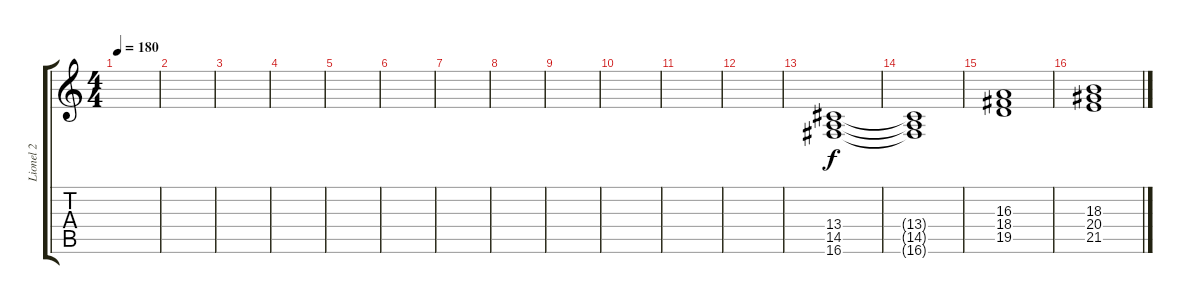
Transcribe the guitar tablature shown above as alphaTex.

\track ("Lionel 2" "Lionel 2") {instrument stringensemble1}
\staff {score tabs}
\tuning (D4 A3 F3 C3 G2 D2) {hide}
\ts (4 4)
\tempo 180
\clef g2
\ks c
|
|
|
|
|
|
|
|
|
|
|
|
(13.4 14.5 16.6).1 |
(13.4{t} 14.5{t} 16.6{t}).1 |
(16.3 18.4 19.5).1 |
(18.3 20.4 21.5).1
